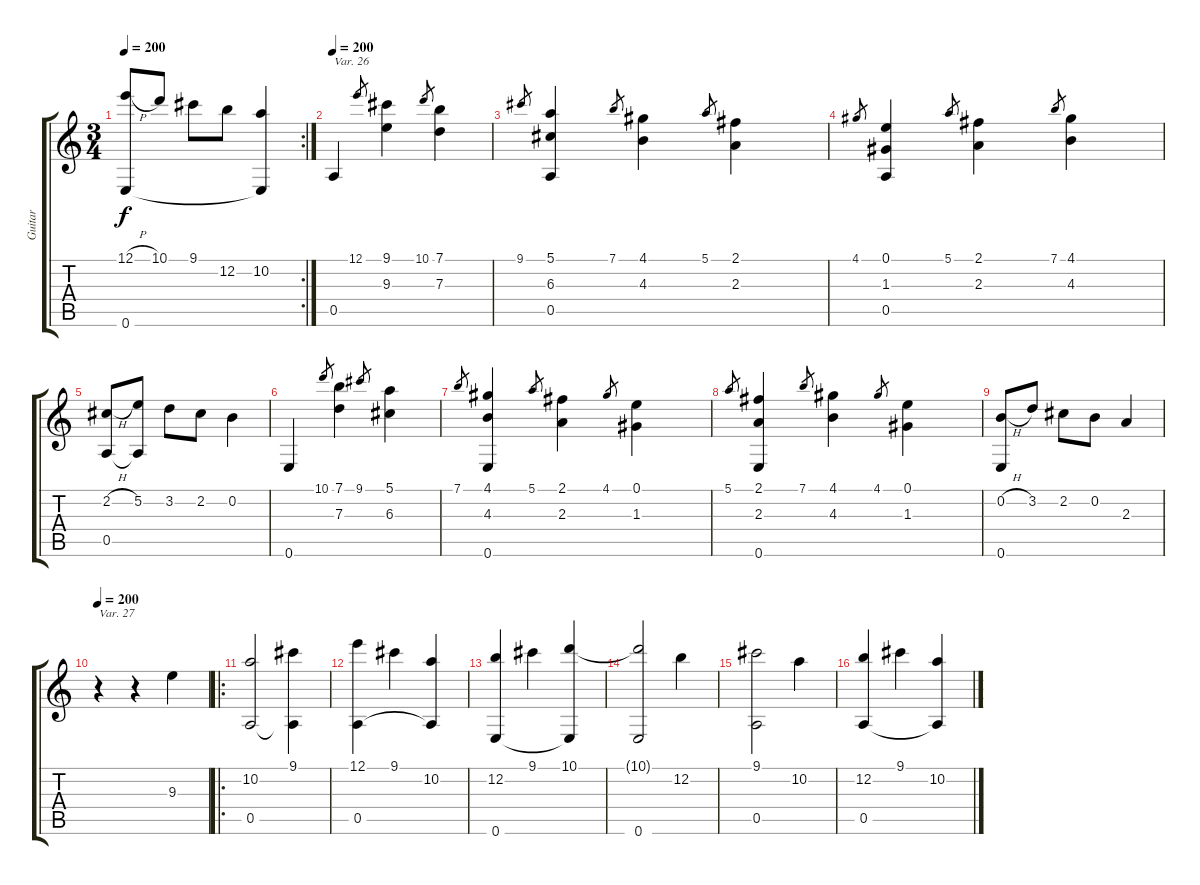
\track ("Guitar" "Guitar") {instrument acousticguitarnylon}
\staff {score tabs}
\tuning (E4 B3 G3 D3 A2 E2) {hide}
\rc 2
\ts (3 4)
\tempo 200
\clef g2
\ks c
(12.1{h} 0.6).8{dy f} 10.1.8 9.1.8 12.2.8 (10.2 0.6{t}).4 |
\tempo 200
0.5.4{txt "Var. 26"} 12.1.8{gr} (9.1 9.3).4 10.1.8{gr} (7.1 7.3).4 |
9.1.8{gr} (5.1 6.3 0.5).4 7.1.8{gr} (4.1 4.3).4 5.1.8{gr} (2.1 2.3).4 |
4.1.8{gr} (0.1 1.3 0.5).4 5.1.8{gr} (2.1 2.3).4 7.1.8{gr} (4.1 4.3).4 |
(2.2{h} 0.5).8 (5.2 0.5{t}).8 3.2.8 2.2.8 0.2.4 |
0.6.4 10.1.8{gr} (7.1 7.3).4 9.1.8{gr} (5.1 6.3).4 |
7.1.8{gr} (4.1 4.3 0.6).4 5.1.8{gr} (2.1 2.3).4 4.1.8{gr} (0.1 1.3).4 |
5.1.8{gr} (2.1 2.3 0.6).4 7.1.8{gr} (4.1 4.3).4 4.1.8{gr} (0.1 1.3).4 |
(0.2{h} 0.6).8 3.2.8 2.2.8 0.2.8 2.3.4 |
\tempo 200
r.4{txt "Var. 27"} r.4 9.3.4 |
\ro
(10.2 0.5).2 (9.1 0.5{t}).4 |
(12.1 0.5).4 9.1.4 (10.2 0.5{t}).4 |
(12.2 0.6).4 9.1.4 (10.1 0.6{t}).4 |
(10.1{t} 0.6).2 12.2.4 |
(9.1 0.5).2 10.2.4 |
(12.2 0.5).4 9.1.4 (10.2 0.5{t}).4
